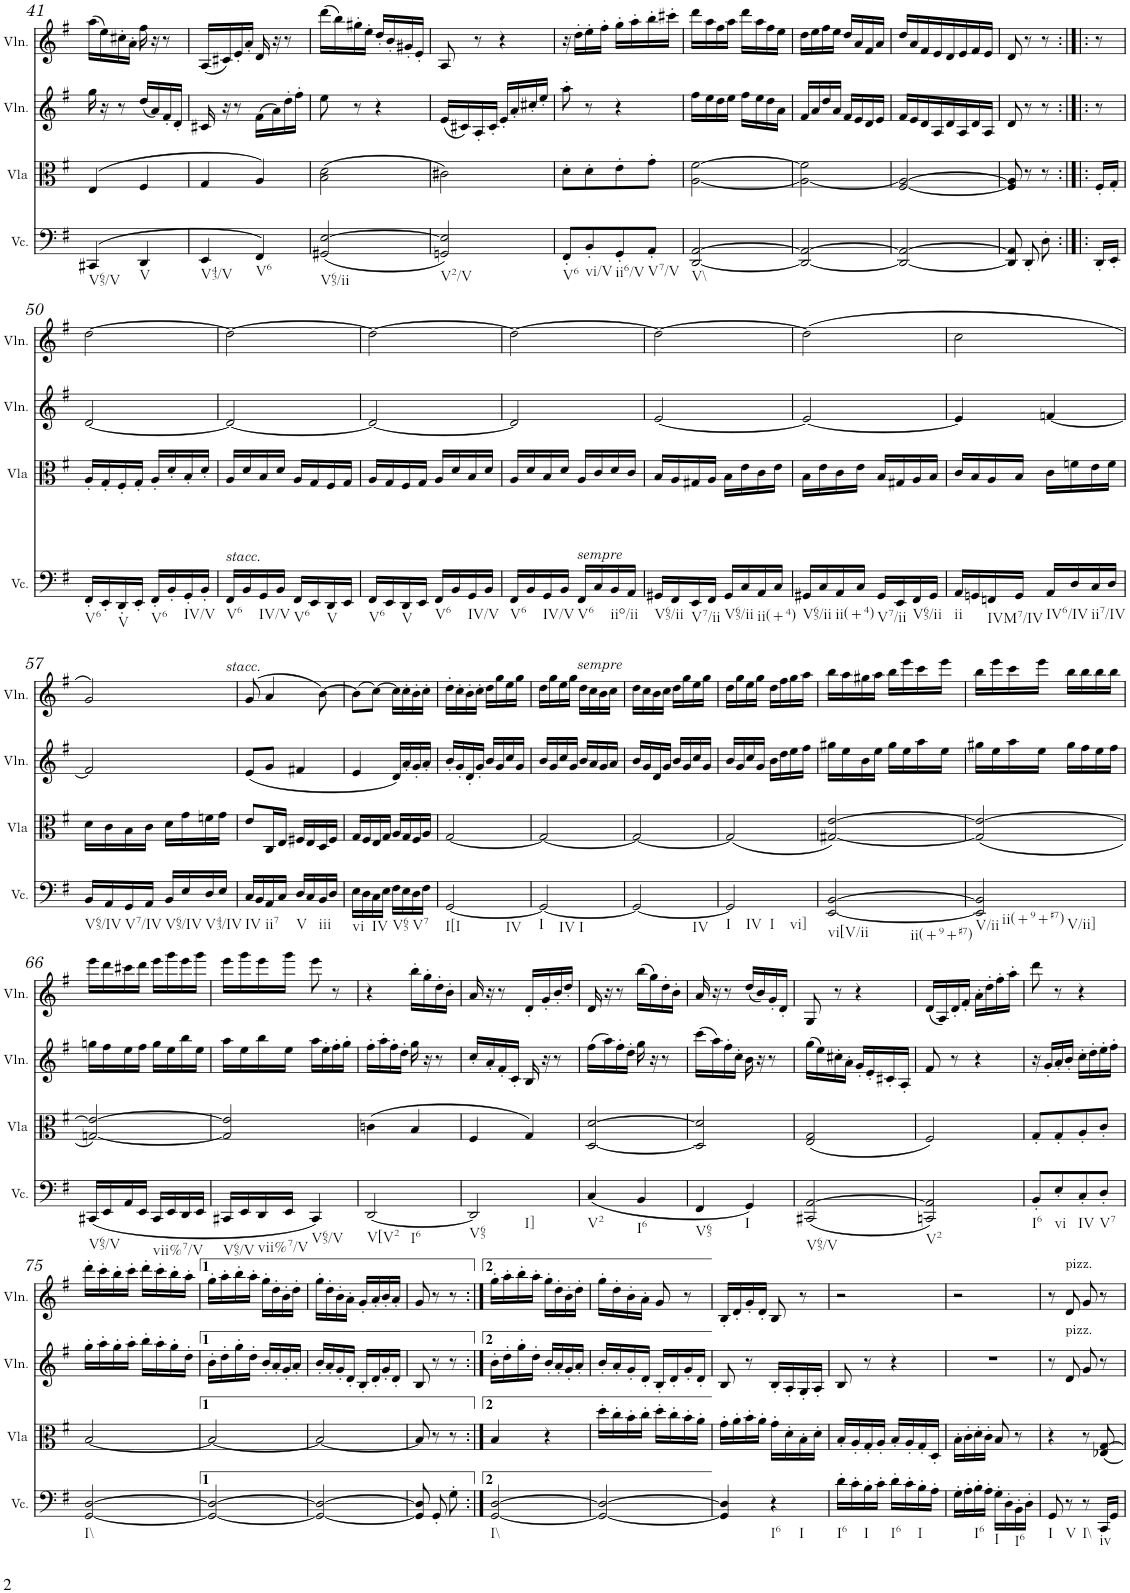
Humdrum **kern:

**kern	**kern	**kern	**kern
*part4	*part3	*part2	*part1
*staff4	*staff3	*staff2	*staff1
*I"Violoncello	*I"Viola	*I"Violin	*I"Violin
*I'Vc.	*I'Vla	*I'Vln.	*I'Vln.
!!LO:PB:g=z
*clefF4	*clefC3	*clefG2	*clefG2
*k[f#]	*k[f#]	*k[f#]	*k[f#]
*M2/4	*M2/4	*M2/4	*M2/4
=41	=41	=41	=41
!LO:TX:b:t=V65/V	!	!	!
(>4CC#X/	(>4E/	16gg\	(>16aa\LL
.	.	16r	16ee\)
.	.	8r	16cc#X'\
.	.	.	16a'\JJ
!LO:TX:b:t=V	!	!	!
4DD/	4F#/	(<16dd/LL	16ff#\
.	.	16a/)	16r
.	.	16f#'/	8r
.	.	16d'/JJ	.
=42	=42	=42	=42
!LO:TX:b:t=V43/V	!	!	!
4EE/	4G/	16c#X/	(<16A/LL
.	.	16r	16c#X/)
.	.	8r	16e'/
.	.	.	16a'/JJ
!LO:TX:b:t=V6	!	!	!
4FF#/)	4A/)	(>16f#\LL	16d/
.	.	16a\)	16r
.	.	16dd'\	8r
.	.	16ff#'\JJ	.
=43	=43	=43	=43
!LO:TX:b:t=V65/ii	!	!	!
(<2GG#X/ [2E/	(>2B\ 2d\	8ee\	(>16ddd\LL
.	.	.	16bb\)
.	.	8r	16gg#X'\
.	.	.	16ee'\JJ
.	.	4r	16dd'/LL
.	.	.	16b'/
.	.	.	16g#X'/
.	.	.	16e'/JJ
=44	=44	=44	=44
!LO:TX:b:t=V2/V	!	!	!
2GGn/ 2E/])	2c#X\)	(<16e/LL	8A/
.	.	16c#X/)	.
.	.	16A'/	8r
.	.	16c#'/JJ	.
.	.	16e'/LL	4r
.	.	16a'/	.
.	.	16cc#X'/	.
.	.	16ee'/JJ	.
=45	=45	=45	=45
!LO:TX:b:t=V6	!	!	!
8FF#'/L	8d'\L	8aa'\	16r
.	.	.	16dd'\LL
!LO:TX:b:t=vi/V	!	!	!
8BB'/	8d'\	8r	16ee'\
.	.	.	16ff#'\JJ
!LO:TX:b:t=ii6/V	!	!	!
8GG'/	8e'\	4r	16gg'\LL
.	.	.	16aa'\
!LO:TX:b:t=V7/V	!	!	!
8AA'/J	8g'\J	.	16bb'\
.	.	.	16ccc#X'\JJ
=46	=46	=46	=46
!LO:TX:b:t=V\\	!	!	!
[2DD/ [2AA/	[2A\ [2f#\	16ff#\LL	16ddd\LL
.	.	16ee\	16aa\
.	.	16dd\	16ff#\
.	.	16ee\JJ	16aa\JJ
.	.	16ff#\LL	16ddd\LL
.	.	16ee\	16aa\
.	.	16dd\	16ff#\
.	.	16a\JJ	16ee\JJ
=47	=47	=47	=47
2DD/_ 2AA/_	2A\_ 2f#\]	16f#/LL	16dd\LL
.	.	16a/	16ee\
.	.	16dd/	16ff#\
.	.	16a/JJ	16ee\JJ
.	.	16f#/LL	16dd/LL
.	.	16e/	16a/
.	.	16d/	16f#/
.	.	16e/JJ	16a/JJ
=48	=48	=48	=48
2DD/_ 2AA/_	[2F#/ 2A/_	16f#/LL	16dd/LL
.	.	16e/	16a/
.	.	16d/	16f#/
.	.	16A/	16e/
.	.	16d/	16d/
.	.	16A/	16e/
.	.	16d/	16f#/
.	.	16A/JJ	16e/JJ
=49	=49	=49	=49
8DD/] 8AA/]	8F#/] 8A/]	8d/	8d/
8DD'/	8r	8r	8r
8D'\	8r	8r	8r
=49X3:|!|:	=49X3:|!|:	=49X3:|!|:	=49X3:|!|:
16DD'/LL	16F#'/LL	8r	8r
16EE'/JJ	16G'/JJ	.	.
!!LO:LB:g=z
=50	=50	=50	=50
!LO:TX:b:t=V6	!	!	!
16FF#'/LL	16A'/LL	[2d/	[2dd\
16EE'/	16G'/	.	.
!LO:TX:b:t=V	!	!	!
16DD'/	16F#'/	.	.
16EE'/JJ	16G'/JJ	.	.
!LO:TX:b:t=V6	!	!	!
16FF#'/LL	16A'/LL	.	.
16BB'/	16d'/	.	.
!LO:TX:b:t=IV/V	!	!	!
16GG'/	16B'/	.	.
16BB'/JJ	16d'/JJ	.	.
=51	=51	=51	=51
!	!LO:TX:b:i:t=stacc.	!	!
!LO:TX:b:i:t=stacc.	!	!	!
!LO:TX:b:t=V6	!	!	!
16FF#/LL	16A/LL	2d/_	2dd\_
16BB/	16d/	.	.
!LO:TX:b:t=IV/V	!	!	!
16GG/	16B/	.	.
16BB/JJ	16d/JJ	.	.
!LO:TX:b:t=V6	!	!	!
16FF#/LL	16A/LL	.	.
16EE/	16G/	.	.
!LO:TX:b:t=V	!	!	!
16DD/	16F#/	.	.
16EE/JJ	16G/JJ	.	.
=52	=52	=52	=52
!LO:TX:b:t=V6	!	!	!
16FF#/LL	16A/LL	2d/_	2dd\_
16EE/	16G/	.	.
!LO:TX:b:t=V	!	!	!
16DD/	16F#/	.	.
16EE/JJ	16G/JJ	.	.
!LO:TX:b:t=V6	!	!	!
16FF#/LL	16A/LL	.	.
16BB/	16d/	.	.
!LO:TX:b:t=IV/V	!	!	!
16GG/	16B/	.	.
16BB/JJ	16d/JJ	.	.
=53	=53	=53	=53
!LO:TX:b:t=V6	!	!	!
16FF#/LL	16A/LL	2d/]	2dd\_
16BB/	16d/	.	.
!LO:TX:b:t=IV/V	!	!	!
16GG/	16B/	.	.
16BB/JJ	16d/JJ	.	.
!	!LO:TX:b:i:t=sempre	!	!
!LO:TX:b:i:t=sempre	!	!	!
!LO:TX:b:t=V6	!	!	!
16FF#/LL	16A/LL	.	.
16C/	16c/	.	.
!LO:TX:b:t=iio/ii	!	!	!
16BB/	16d/	.	.
16AA/JJ	16c/JJ	.	.
=54	=54	=54	=54
!LO:TX:b:t=V65/ii	!	!	!
16GG#X/LL	16B/LL	[2e/	2dd\_
16FF#/	16A/	.	.
!LO:TX:b:t=V7/ii	!	!	!
16EE/	16G#X/	.	.
16FF#/JJ	16A/JJ	.	.
!LO:TX:b:t=V65/ii	!	!	!
16GG#/LL	16B\LL	.	.
16C/	16e\	.	.
!LO:TX:b:t=ii(+4)	!	!	!
16AA/	16c\	.	.
16C/JJ	16e\JJ	.	.
=55	=55	=55	=55
!LO:TX:b:t=V65/ii	!	!	!
16GG#X/LL	16B\LL	2e/_	(>2dd\]
16C/	16e\	.	.
!LO:TX:b:t=ii(+4)	!	!	!
16AA/	16c\	.	.
16C/JJ	16e\JJ	.	.
!LO:TX:b:t=V7/ii	!	!	!
16GG#/LL	16B/LL	.	.
16EE/	16G#X/	.	.
!LO:TX:b:t=V65/ii	!	!	!
16FF#/	16A/	.	.
16GG#/JJ	16B/JJ	.	.
=56	=56	=56	=56
!LO:TX:b:t=ii	!	!	!
16AA/LL	16c/LL	4e/]	2cc\
16GGn/	16B/	.	.
!LO:TX:b:t=IVM7/IV	!	!	!
16FFn/	16A/	.	.
16GG/JJ	16B/JJ	.	.
!LO:TX:b:t=IV6/IV	!	!	!
16AA/LL	16c\LL	[4fn/	.
16D/	16fn\	.	.
!LO:TX:b:t=ii7/IV	!	!	!
16C/	16e\	.	.
16D/JJ	16f\JJ	.	.
!!LO:LB:g=z
=57	=57	=57	=57
!LO:TX:b:t=V65/IV	!	!	!
16BB/LL	16d\LL	2f/]	2g/)
16AA/	16c\	.	.
!LO:TX:b:t=V7/IV	!	!	!
16GG/	16B\	.	.
16AA/JJ	16c\JJ	.	.
!LO:TX:b:t=V65/IV	!	!	!
16BB/LL	16d\LL	.	.
16E/	16g\	.	.
!LO:TX:b:t=V43/IV	!	!	!
16D/	16fn\	.	.
16E/JJ	16g\JJ	.	.
=58	=58	=58	=58
!LO:TX:b:t=IV	!	!	!
16C/LL	8e/L	(<8e/L	(>8g/
16BB/	.	.	.
!LO:TX:b:t=ii7	!	!	!
16AA/	16C/L	8g/J	4a/
16C/JJ	16E/JJ	.	.
!LO:TX:b:t=V	!	!	!
16D/LL	16F#X/LL	4f#X/	.
16C/	16E/	.	.
!LO:TX:b:t=iii	!	!	!
16BB/	16D/	.	[8b\)
16D/JJ	16F#/JJ	.	.
=59	=59	=59	=59
!LO:TX:b:t=vi	!	!	!
16E\LL	16G/LL	4e/	(>8b\L]
16D\	16F#/	.	.
!LO:TX:b:t=IV	!	!	!
16C\	16E/	.	[8cc\J)
16E\JJ	16G/JJ	.	.
!LO:TX:b:t=V65	!	!	!
16F#\LL	16A/LL	16d/LL)	16cc\LL]
16E\	16G/	16a'/	16cc'\
!LO:TX:b:t=V7	!	!	!
16D\	16F#/	16g'/	16b'\
16F#\JJ	16A/JJ	16a'/JJ	16cc'\JJ
=60	=60	=60	=60
!LO:TX:b:t=I[I	!	!	!
!LO:TX:b:t=IV	!	!	!
[2GG/	[2G/	16b'/LL	16dd'\LL
.	.	16g'/	16cc'\
.	.	16d'/	16b'\
.	.	16g'/JJ	16cc'\JJ
.	.	16b/LL	16dd\LL
.	.	16g/	16gg\
.	.	16cc/	16ee\
.	.	16g/JJ	16gg\JJ
=61	=61	=61	=61
!LO:TX:b:t=I	!	!	!
!LO:TX:b:t=IV	!	!	!
!LO:TX:b:t=I	!	!	!
2GG/_	2G/_	16b/LL	16dd\LL
.	.	16g/	16gg\
.	.	16cc/	16ee\
.	.	16g/JJ	16gg\JJ
.	.	16b/LL	16dd\LL
.	.	16a/	16cc\
.	.	16g/	16b\
.	.	16a/JJ	16cc\JJ
=62	=62	=62	=62
!LO:TX:b:t=IV	!	!	!
2GG/_	2G/_	16b/LL	16dd\LL
.	.	16g/	16cc\
.	.	16d/	16b\
.	.	16g/JJ	16cc\JJ
.	.	16b/LL	16dd\LL
.	.	16g/	16gg\
.	.	16cc/	16ee\
.	.	16g/JJ	16gg\JJ
=63	=63	=63	=63
!LO:TX:b:t=I	!	!	!
!LO:TX:b:t=IV	!	!	!
!LO:TX:b:t=I	!	!	!
!LO:TX:b:t=vi]	!	!	!
2GG/]	(<2G/]	16b/LL	16dd\LL
.	.	16g/	16gg\
.	.	16cc/	16ee\
.	.	16g/JJ	16gg\JJ
.	.	16b\LL	16dd\LL
.	.	16dd\	16ff#\
.	.	16ee\	16gg\
.	.	16ff#\JJ	16aa\JJ
=64	=64	=64	=64
!LO:TX:b:t=vi[V/ii	!	!	!
!LO:TX:b:t=ii(+9+#7)	!	!	!
[2EE/ [2BB/	[2G#X/ [2e/)	16gg#X\LL	16bb\LL
.	.	16ee\	16aa\
.	.	16b\	16gg#X\
.	.	16ee\JJ	16aa\JJ
.	.	16gg#\LL	16bb\LL
.	.	16ee\	16eee\
.	.	16aa\	16ccc\
.	.	16ee\JJ	16eee\JJ
=65	=65	=65	=65
!LO:TX:b:t=V/ii	!	!	!
!LO:TX:b:t=ii(+9+#7)	!	!	!
!LO:TX:b:t=V/ii]	!	!	!
2EE/] 2BB/]	(<2G#/] 2e/_	16gg#X\LL	16bb\LL
.	.	16ee\	16eee\
.	.	16aa\	16ccc\
.	.	16ee\JJ	16eee\JJ
.	.	16gg#\LL	16bb\LL
.	.	16ff#\	16bb\
.	.	16ee\	16bb\
.	.	16ff#\JJ	16bb\JJ
!!LO:LB:g=z
=66	=66	=66	=66
!LO:TX:b:t=V65/V	!	!	!
(<16CC#X/LL	[2Gn/ 2e/_)	16ggn\LL	16eee\LL
16EE/	.	16ff#\	16ddd\
16AA/	.	16ee\	16ccc#X\
16EE/JJ	.	16ff#\JJ	16ddd\JJ
!LO:TX:b:t=vii%7/V	!	!	!
16CC#/LL	.	16gg\LL	16eee\LL
16EE/	.	16ee\	16ggg\
16DD/	.	16bb\	16eee\
16EE/JJ	.	16ee\JJ	16ggg\JJ
=67	=67	=67	=67
!LO:TX:b:t=V65/V	!	!	!
16CC#X/LL	2G/] 2e/]	16aa\LL	16eee\LL
16EE/	.	16ee\	16ggg\
!LO:TX:b:t=vii%7/V	!	!	!
16DD/	.	16bb\	16eee\
16EE/JJ	.	16ee\JJ	16ggg\JJ
!LO:TX:b:t=V65/V	!	!	!
4CC#/)	.	16aa\LL	8eee\
.	.	16ee'\	.
.	.	16ff#'\	8r
.	.	16gg'\JJ	.
=68	=68	=68	=68
!LO:TX:b:t=V[V2	!	!	!
!LO:TX:b:t=I6	!	!	!
[2DD/	(>4cn\	16ff#'\LL	4r
.	.	16aa'\	.
.	.	16ff#'\	.
.	.	16dd'\JJ	.
.	4B/	16gg\	16bb'\LL
.	.	16r	16gg'\
.	.	8r	16dd'\
.	.	.	16b'\JJ
=69	=69	=69	=69
!LO:TX:b:t=V65	!	!	!
!LO:TX:b:t=I]	!	!	!
2DD/]	4F#/	16cc'/LL	16a/
.	.	16a'/	16r
.	.	16f#'/	8r
.	.	16c'/JJ	.
.	4G/)	16B/	16d'/LL
.	.	16r	16g'/
.	.	8r	16b'/
.	.	.	16dd'/JJ
=70	=70	=70	=70
!LO:TX:b:t=V2	!	!	!
(<4C/	[2D/ [2d/	(>16ff#\LL	16d/
.	.	16aa\)	16r
.	.	16ff#'\	8r
.	.	16dd'\JJ	.
!LO:TX:b:t=I6	!	!	!
4BB/	.	16gg\	(>16bb\LL
.	.	16r	16gg\)
.	.	8r	16dd'\
.	.	.	16b'\JJ
=71	=71	=71	=71
!LO:TX:b:t=V65	!	!	!
4FF#/	2D/] 2d/]	(>16ccc\LL	16a/
.	.	16aa\)	16r
.	.	16ff#'\	8r
.	.	16cc'\JJ	.
!LO:TX:b:t=I	!	!	!
4GG/)	.	16b\	(<16dd/LL
.	.	16r	16b/)
.	.	8r	16g'/
.	.	.	16d'/JJ
=72	=72	=72	=72
!LO:TX:b:t=V65/V	!	!	!
(<2CC#X/ [2AA/	(<2E/ 2G/	(>16gg\LL	8G/
.	.	16ee\)	.
.	.	16cc#X'\	8r
.	.	16a'\JJ	.
.	.	16g'/LL	4r
.	.	16e'/	.
.	.	16c#X'/	.
.	.	16A'/JJ	.
=73	=73	=73	=73
!LO:TX:b:t=V2	!	!	!
2CCn/ 2AA/])	2F#/)	8f#/	(<16d/LL
.	.	.	16A/)
.	.	8r	16d'/
.	.	.	16f#'/JJ
.	.	4r	16a'\LL
.	.	.	16dd'\
.	.	.	16ff#'\
.	.	.	16aa'\JJ
=74	=74	=74	=74
!LO:TX:b:t=I6	!	!	!
8BB'/L	8G'/L	16r	8ddd\
.	.	16g'/LL	.
!LO:TX:b:t=vi	!	!	!
8E'/	8G'/	16a'/	8r
.	.	16b'/JJ	.
!LO:TX:b:t=IV	!	!	!
8C'/	8A'/	16cc'\LL	4r
.	.	16dd'\	.
!LO:TX:b:t=V7	!	!	!
8D'/J	8c'/J	16ee'\	.
.	.	16ff#'\JJ	.
!!LO:LB:g=z
=75	=75	=75	=75
!LO:TX:b:t=I\\	!	!	!
[2GG/ [2D/	[2B/	16gg'\LL	16ddd'\LL
.	.	16aa'\	16ccc'\
.	.	16gg'\	16bb'\
.	.	16aa'\JJ	16ccc'\JJ
.	.	16bb'\LL	16ddd'\LL
.	.	16aa'\	16ccc'\
.	.	16gg'\	16bb'\
.	.	16dd'\JJ	16aa'\JJ
=76	=76	=76	=76
2GG/_ 2D/_	2B/_	16b'\LL	16gg'\LL
.	.	16dd'\	16aa'\
.	.	16gg'\	16bb'\
.	.	16dd'\JJ	16aa'\JJ
.	.	16b'/LL	16gg'\LL
.	.	16a'/	16dd'\
.	.	16g'/	16b'\
.	.	16a'/JJ	16dd'\JJ
=77	=77	=77	=77
2GG/_ 2D/_	2B/_	16b'/LL	16gg'\LL
.	.	16a'/	16dd'\
.	.	16g'/	16b'\
.	.	16d'/JJ	16a'\JJ
.	.	16B'/LL	16g'/LL
.	.	16d'/	16a'/
.	.	16g'/	16b'/
.	.	16d'/JJ	16a'/JJ
=78	=78	=78	=78
8GG/] 8D/]	8B/]	8B/	8g/
8GG'/	8r	8r	8r
8G'\	8r	8r	8r
=76:|!	=76:|!	=76:|!	=76:|!
!LO:TX:b:t=I\\	!	!	!
[2GG/ [2D/	4B/	16b'\LL	16gg'\LL
.	.	16dd'\	16aa'\
.	.	16gg'\	16bb'\
.	.	16dd'\JJ	16aa'\JJ
.	4r	16b'/LL	16gg'\LL
.	.	16a'/	16dd'\
.	.	16g'/	16b'\
.	.	16a'/JJ	16dd'\JJ
=77	=77	=77	=77
2GG/_ 2D/_	16dd'\LL	16b'/LL	16gg'\LL
.	16cc'\	16a'/	16dd'\
.	16b'\	16g'/	16b'\
.	16cc'\JJ	16d'/JJ	16a'\JJ
.	16dd'\LL	16B'/LL	8g/
.	16cc'\	16d'/	.
.	16b'\	16g'/	8r
.	16a'\JJ	16d'/JJ	.
=78	=78	=78	=78
4GG/] 4D/]	16g'\LL	8B/	16B'/LL
.	16a'\	.	16d'/
.	16b'\	8r	16g'/
.	16a'\JJ	.	16d'/JJ
!LO:TX:b:t=I6	!	!	!
!LO:TX:b:t=I	!	!	!
4r	16g'\LL	16B'/LL	8B/
.	16d'\	16A'/	.
.	16B'\	16G'/	8r
.	16d'\JJ	16A'/JJ	.
=79	=79	=79	=79
!LO:TX:b:t=I6	!	!	!
16d'\LL	16B'/LL	8B/	2r
16c'\	16A'/	.	.
!LO:TX:b:t=I	!	!	!
16B'\	16G'/	8r	.
16c'\JJ	16A'/JJ	.	.
!LO:TX:b:t=I6	!	!	!
16d'\LL	16B'/LL	4r	.
16c'\	16A'/	.	.
!LO:TX:b:t=I	!	!	!
16B'\	16G'/	.	.
16A'\JJ	16D'/JJ	.	.
=80	=80	=80	=80
16G'\LL	16B'\LL	2r	2r
16A'\	16c'\	.	.
!LO:TX:b:t=I6	!	!	!
16B'\	16d'\	.	.
16A'\JJ	16c'\JJ	.	.
!LO:TX:b:t=I	!	!	!
16G'\LL	8B/	.	.
16D'\	.	.	.
!LO:TX:b:t=I6	!	!	!
16BB'\	8r	.	.
16D'\JJ	.	.	.
=81	=81	=81	=81
!LO:TX:b:t=I	!	!	!
8GG/	4r	8r	8r
!	!	!	!LO:TX:a:t=pizz.
!	!	!LO:TX:a:t=pizz.	!
!LO:TX:b:t=V	!	!	!
8r	.	8d/	8d/
!LO:TX:b:t=I\\	!	!	!
8r	8r	8g/	8g/
!LO:TX:b:t=iv	!	!	!
16CC/LL	8E-X/ [8G/	8r	8r
16GG/JJ	.	.	.
=	=	=	=
*-	*-	*-	*-
